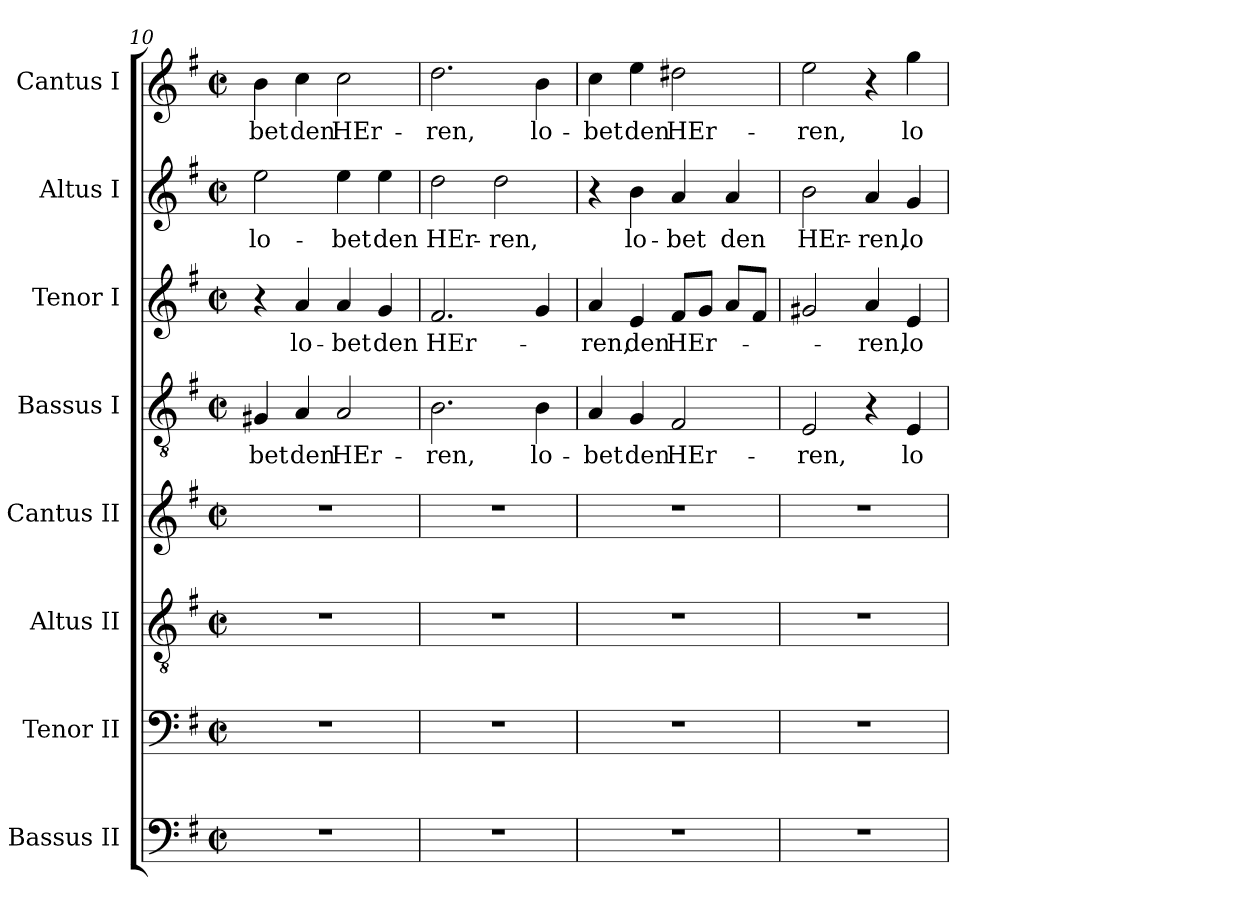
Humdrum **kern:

**kern	**kern	**kern	**kern	**kern	**text	**kern	**text	**kern	**text	**kern	**text
*part8	*part7	*part6	*part5	*part4	*part4	*part3	*part3	*part2	*part2	*part1	*part1
*staff8	*staff7	*staff6	*staff5	*staff4	*staff4	*staff3	*staff3	*staff2	*staff2	*staff1	*staff1
*I"Bassus II	*I"Tenor II	*I"Altus II	*I"Cantus II	*I"Bassus I	*	*I"Tenor I	*	*I"Altus I	*	*I"Cantus I	*
*I'B2	*I'T2	*I'A2	*I'C2	*I'B1	*	*I'T1	*	*I'A1	*	*I'C1	*
*clefF4	*clefF4	*clefGv2	*clefG2	*clefGv2	*	*clefG2	*	*clefG2	*	*clefG2	*
*k[f#]	*k[f#]	*k[f#]	*k[f#]	*k[f#]	*	*k[f#]	*	*k[f#]	*	*k[f#]	*
*G:	*G:	*G:	*G:	*G:	*	*G:	*	*G:	*	*G:	*
*M2/2	*M2/2	*M2/2	*M2/2	*M2/2	*	*M2/2	*	*M2/2	*	*M2/2	*
*met(c|)	*met(c|)	*met(c|)	*met(c|)	*met(c|)	*	*met(c|)	*	*met(c|)	*	*met(c|)	*
=10	=10	=10	=10	=10	=10	=10	=10	=10	=10	=10	=10
!	!	!	!	!	!LO:LY:b	!	!	!	!	!	!
!	!	!	!	!	!	!	!	!	!LO:LY:b	!	!
!	!	!	!	!	!	!	!	!	!	!	!LO:LY:b
1r	1r	1r	1r	4G#X/	-bet	4r	.	2ee\	lo-	4b\	-bet
!	!	!	!	!	!LO:LY:b	!	!	!	!	!	!
!	!	!	!	!	!	!	!LO:LY:b	!	!	!	!
!	!	!	!	!	!	!	!	!	!	!	!LO:LY:b
.	.	.	.	4A/	den	4a/	lo-	.	.	4cc\	den
!	!	!	!	!	!LO:LY:b	!	!	!	!	!	!
!	!	!	!	!	!	!	!LO:LY:b	!	!	!	!
!	!	!	!	!	!	!	!	!	!LO:LY:b	!	!
!	!	!	!	!	!	!	!	!	!	!	!LO:LY:b
.	.	.	.	2A/	HEr-	4a/	-bet	4ee\	-bet	2cc\	HEr-
!	!	!	!	!	!	!	!LO:LY:b	!	!	!	!
!	!	!	!	!	!	!	!	!	!LO:LY:b	!	!
.	.	.	.	.	.	4g/	den	4ee\	den	.	.
=11	=11	=11	=11	=11	=11	=11	=11	=11	=11	=11	=11
!	!	!	!	!	!LO:LY:b	!	!	!	!	!	!
!	!	!	!	!	!	!	!LO:LY:b	!	!	!	!
!	!	!	!	!	!	!	!	!	!LO:LY:b	!	!
!	!	!	!	!	!	!	!	!	!	!	!LO:LY:b
1r	1r	1r	1r	2.B\	-ren,	2.f#/	HEr-	2dd\	HEr-	2.dd\	-ren,
!	!	!	!	!	!	!	!	!	!LO:LY:b	!	!
.	.	.	.	.	.	.	.	2dd\	-ren,	.	.
!	!	!	!	!	!LO:LY:b	!	!	!	!	!	!
!	!	!	!	!	!	!	!	!	!	!	!LO:LY:b
.	.	.	.	4B\	lo-	4g/	.	.	.	4b\	lo-
!!LO:LB:g=z
=12	=12	=12	=12	=12	=12	=12	=12	=12	=12	=12	=12
!	!	!	!	!	!LO:LY:b	!	!	!	!	!	!
!	!	!	!	!	!	!	!LO:LY:b	!	!	!	!
!	!	!	!	!	!	!	!	!	!	!	!LO:LY:b
1r	1r	1r	1r	4A/	-bet	4a/	-ren,	4r	.	4cc\	-bet
!	!	!	!	!	!LO:LY:b	!	!	!	!	!	!
!	!	!	!	!	!	!	!LO:LY:b	!	!	!	!
!	!	!	!	!	!	!	!	!	!LO:LY:b	!	!
!	!	!	!	!	!	!	!	!	!	!	!LO:LY:b
.	.	.	.	4G/	den	4e/	den	4b\	lo-	4ee\	den
!	!	!	!	!	!LO:LY:b	!	!	!	!	!	!
!	!	!	!	!	!	!	!LO:LY:b	!	!	!	!
!	!	!	!	!	!	!	!	!	!LO:LY:b	!	!
!	!	!	!	!	!	!	!	!	!	!	!LO:LY:b
.	.	.	.	2F#/	HEr-	8f#/L	HEr-	4a/	-bet	2dd#X\	HEr-
.	.	.	.	.	.	8g/J	.	.	.	.	.
!	!	!	!	!	!	!	!	!	!LO:LY:b	!	!
.	.	.	.	.	.	8a/L	.	4a/	den	.	.
.	.	.	.	.	.	8f#/J	.	.	.	.	.
=13	=13	=13	=13	=13	=13	=13	=13	=13	=13	=13	=13
!	!	!	!	!	!LO:LY:b	!	!	!	!	!	!
!	!	!	!	!	!	!	!	!	!LO:LY:b	!	!
!	!	!	!	!	!	!	!	!	!	!	!LO:LY:b
1r	1r	1r	1r	2E/	-ren,	2g#X/	.	2b\	HEr-	2ee\	-ren,
!	!	!	!	!	!	!	!LO:LY:b	!	!	!	!
!	!	!	!	!	!	!	!	!	!LO:LY:b	!	!
.	.	.	.	4r	.	4a/	-ren,	4a/	-ren,	4r	.
!	!	!	!	!	!LO:LY:b	!	!	!	!	!	!
!	!	!	!	!	!	!	!LO:LY:b	!	!	!	!
!	!	!	!	!	!	!	!	!	!LO:LY:b	!	!
!	!	!	!	!	!	!	!	!	!	!	!LO:LY:b
.	.	.	.	4E/	lo-	4e/	lo-	4g/	lo-	4gg\	lo-
=	=	=	=	=	=	=	=	=	=	=	=
*-	*-	*-	*-	*-	*-	*-	*-	*-	*-	*-	*-
